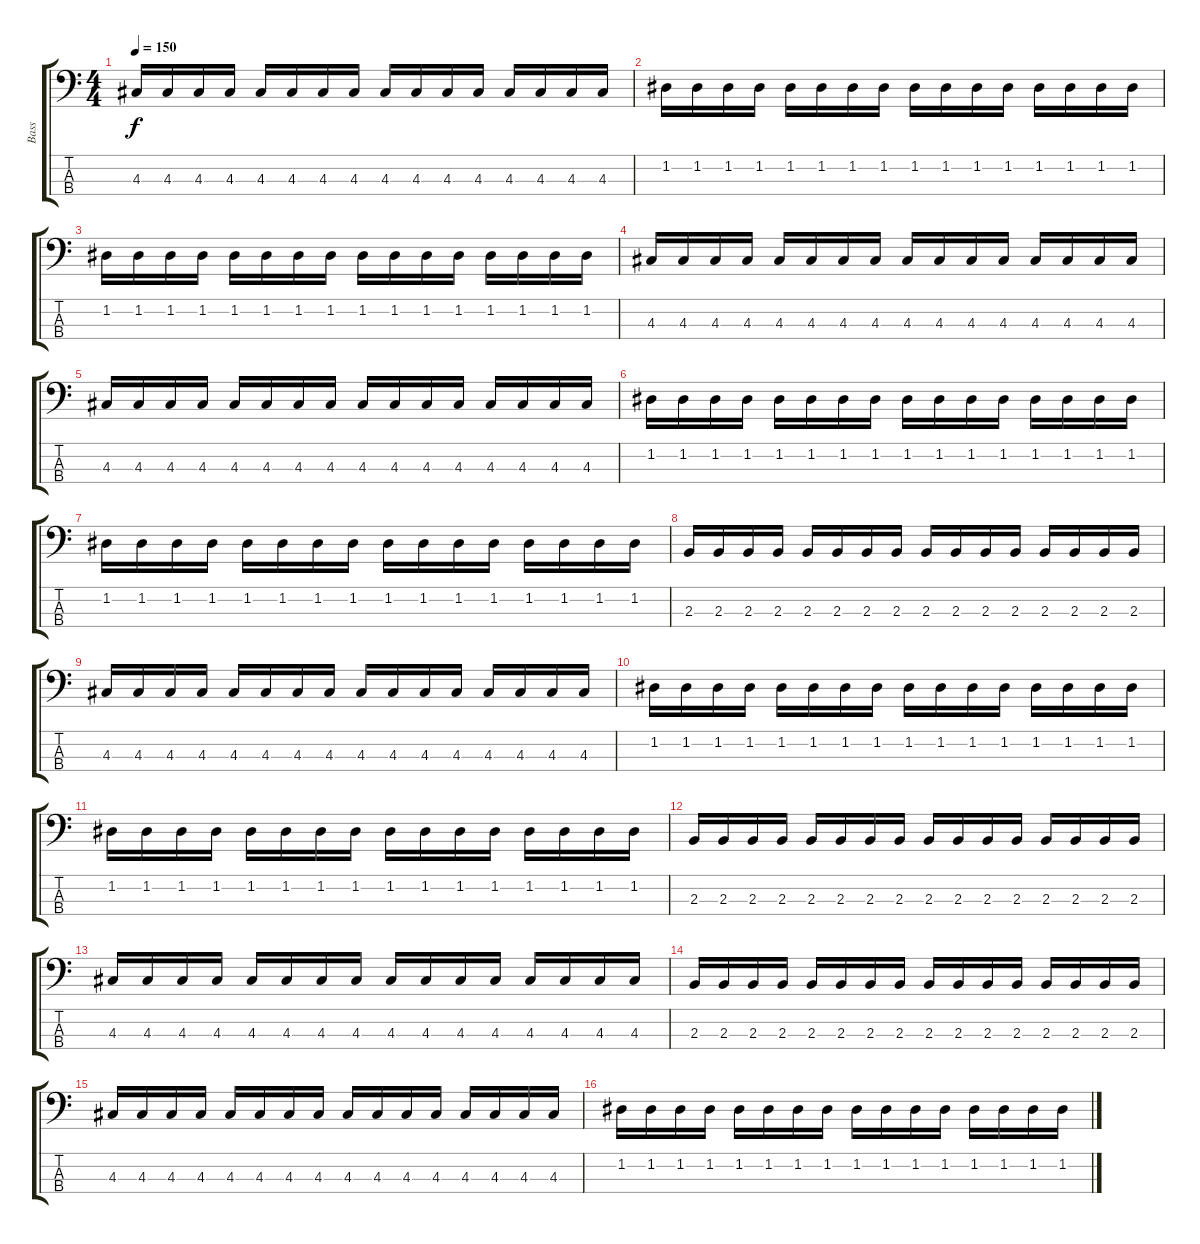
\track ("Bass" "Bass") {instrument electricbasspick}
\staff {score tabs}
\tuning (G2 D2 A1 E1) {hide}
\ts (4 4)
\tempo 150
\clef f4
\ks c
4.3.16{dy f} 4.3.16 4.3.16 4.3.16 4.3.16 4.3.16 4.3.16 4.3.16 4.3.16 4.3.16 4.3.16 4.3.16 4.3.16 4.3.16 4.3.16 4.3.16 |
1.2.16 1.2.16 1.2.16 1.2.16 1.2.16 1.2.16 1.2.16 1.2.16 1.2.16 1.2.16 1.2.16 1.2.16 1.2.16 1.2.16 1.2.16 1.2.16 |
1.2.16 1.2.16 1.2.16 1.2.16 1.2.16 1.2.16 1.2.16 1.2.16 1.2.16 1.2.16 1.2.16 1.2.16 1.2.16 1.2.16 1.2.16 1.2.16 |
4.3.16 4.3.16 4.3.16 4.3.16 4.3.16 4.3.16 4.3.16 4.3.16 4.3.16 4.3.16 4.3.16 4.3.16 4.3.16 4.3.16 4.3.16 4.3.16 |
4.3.16 4.3.16 4.3.16 4.3.16 4.3.16 4.3.16 4.3.16 4.3.16 4.3.16 4.3.16 4.3.16 4.3.16 4.3.16 4.3.16 4.3.16 4.3.16 |
1.2.16 1.2.16 1.2.16 1.2.16 1.2.16 1.2.16 1.2.16 1.2.16 1.2.16 1.2.16 1.2.16 1.2.16 1.2.16 1.2.16 1.2.16 1.2.16 |
1.2.16 1.2.16 1.2.16 1.2.16 1.2.16 1.2.16 1.2.16 1.2.16 1.2.16 1.2.16 1.2.16 1.2.16 1.2.16 1.2.16 1.2.16 1.2.16 |
2.3.16 2.3.16 2.3.16 2.3.16 2.3.16 2.3.16 2.3.16 2.3.16 2.3.16 2.3.16 2.3.16 2.3.16 2.3.16 2.3.16 2.3.16 2.3.16 |
4.3.16 4.3.16 4.3.16 4.3.16 4.3.16 4.3.16 4.3.16 4.3.16 4.3.16 4.3.16 4.3.16 4.3.16 4.3.16 4.3.16 4.3.16 4.3.16 |
1.2.16 1.2.16 1.2.16 1.2.16 1.2.16 1.2.16 1.2.16 1.2.16 1.2.16 1.2.16 1.2.16 1.2.16 1.2.16 1.2.16 1.2.16 1.2.16 |
1.2.16 1.2.16 1.2.16 1.2.16 1.2.16 1.2.16 1.2.16 1.2.16 1.2.16 1.2.16 1.2.16 1.2.16 1.2.16 1.2.16 1.2.16 1.2.16 |
2.3.16 2.3.16 2.3.16 2.3.16 2.3.16 2.3.16 2.3.16 2.3.16 2.3.16 2.3.16 2.3.16 2.3.16 2.3.16 2.3.16 2.3.16 2.3.16 |
4.3.16 4.3.16 4.3.16 4.3.16 4.3.16 4.3.16 4.3.16 4.3.16 4.3.16 4.3.16 4.3.16 4.3.16 4.3.16 4.3.16 4.3.16 4.3.16 |
2.3.16 2.3.16 2.3.16 2.3.16 2.3.16 2.3.16 2.3.16 2.3.16 2.3.16 2.3.16 2.3.16 2.3.16 2.3.16 2.3.16 2.3.16 2.3.16 |
4.3.16 4.3.16 4.3.16 4.3.16 4.3.16 4.3.16 4.3.16 4.3.16 4.3.16 4.3.16 4.3.16 4.3.16 4.3.16 4.3.16 4.3.16 4.3.16 |
1.2.16 1.2.16 1.2.16 1.2.16 1.2.16 1.2.16 1.2.16 1.2.16 1.2.16 1.2.16 1.2.16 1.2.16 1.2.16 1.2.16 1.2.16 1.2.16
